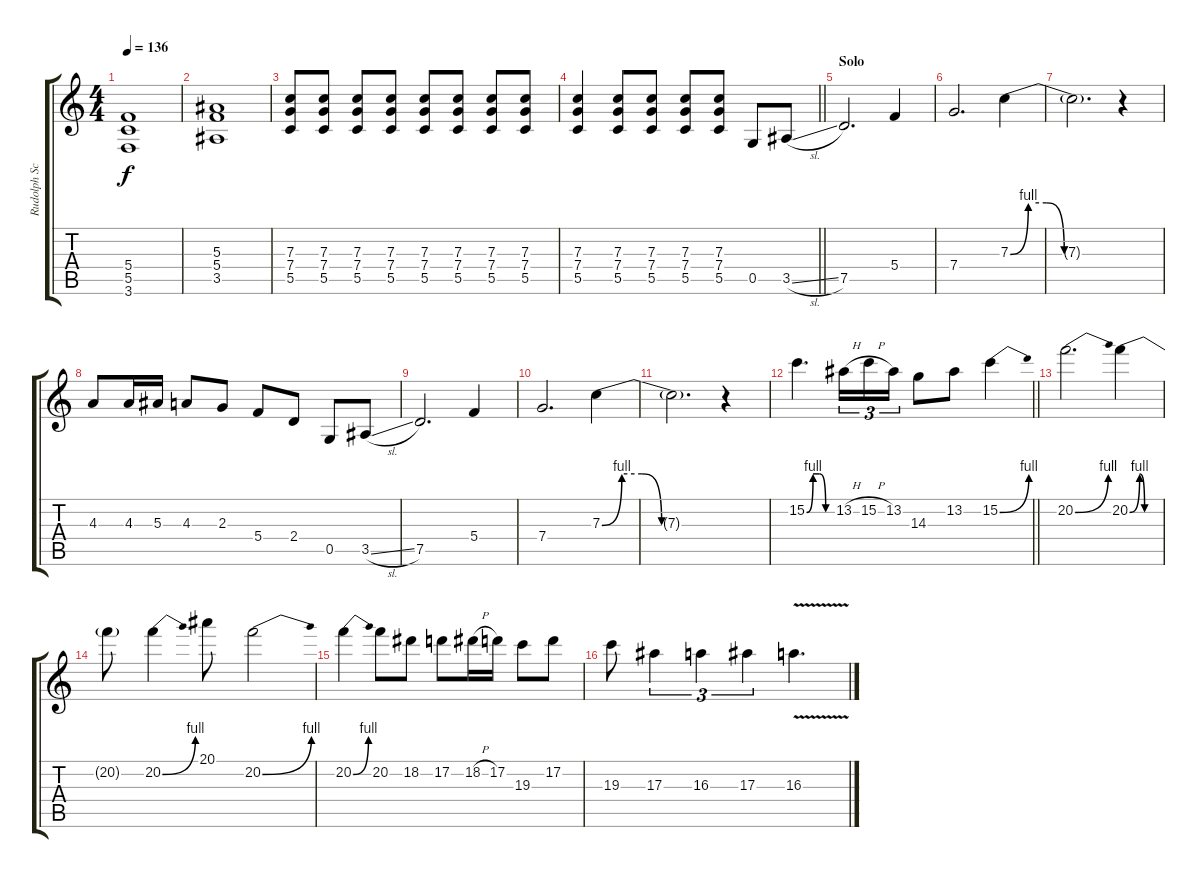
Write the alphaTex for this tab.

\track ("Rudolph Schenker" "Rudolph Sc") {instrument electricguitarclean}
\staff {score tabs}
\tuning (D4 A3 F3 C3 G2 D2) {hide}
\ts (4 4)
\tempo 136
\clef g2
\ks c
(5.4 5.5 3.6).1{dy f} |
(5.3 5.4 3.5).1 |
(7.3 7.4 5.5).8 (7.3 7.4 5.5).8 (7.3 7.4 5.5).8 (7.3 7.4 5.5).8 (7.3 7.4 5.5).8 (7.3 7.4 5.5).8 (7.3 7.4 5.5).8 (7.3 7.4 5.5).8 |
\barLineRight lightlight
(7.3 7.4 5.5).4 (7.3 7.4 5.5).8 (7.3 7.4 5.5).8 (7.3 7.4 5.5).8 (7.3 7.4 5.5).8 0.5.8 3.5{sl}.8 |
\section ("" "Solo")
7.5.2{d} 5.4.4 |
7.4.2{d} 7.3{be (custom 0 0 10 4 20 4 30 0 60 0)}.4 |
7.3{t}.2{d} r.4 |
4.3.8 4.3.16 5.3.16 4.3.8 2.3.8 5.4.8 2.4.8 0.5.8 3.5{sl}.8 |
7.5.2{d} 5.4.4 |
7.4.2{d} 7.3{be (custom 0 0 10 4 20 4 30 0 60 0)}.4 |
7.3{t}.2{d} r.4 |
\barLineRight lightlight
15.2{be (custom 0 0 15 4 30 4 45 0 60 0)}.4{d} 13.2{h}.16{tu (3 2)} 15.2{h}.16{tu (3 2)} 13.2.16{tu (3 2)} 14.3.8 13.2.8 15.2{be (bend 0 0 60 4)}.4 |
20.2{be (bend 0 0 60 4)}.2{d} 20.2{be (custom 0 0 20 4 30 0 60 0)}.4 |
20.2{t}.8 20.2{be (bend 0 0 60 4)}.4 20.1.8 20.2{be (bend 0 0 60 4)}.2 |
20.2{be (bend 0 0 60 4)}.4 20.2.8 18.2.8 17.2.8 18.2{h}.16 17.2.16 19.3.8 17.2.8 |
19.3.8 17.3.4{tu (3 2)} 16.3.4{tu (3 2)} 17.3.4{tu (3 2)} 16.3{v}.4{d}
